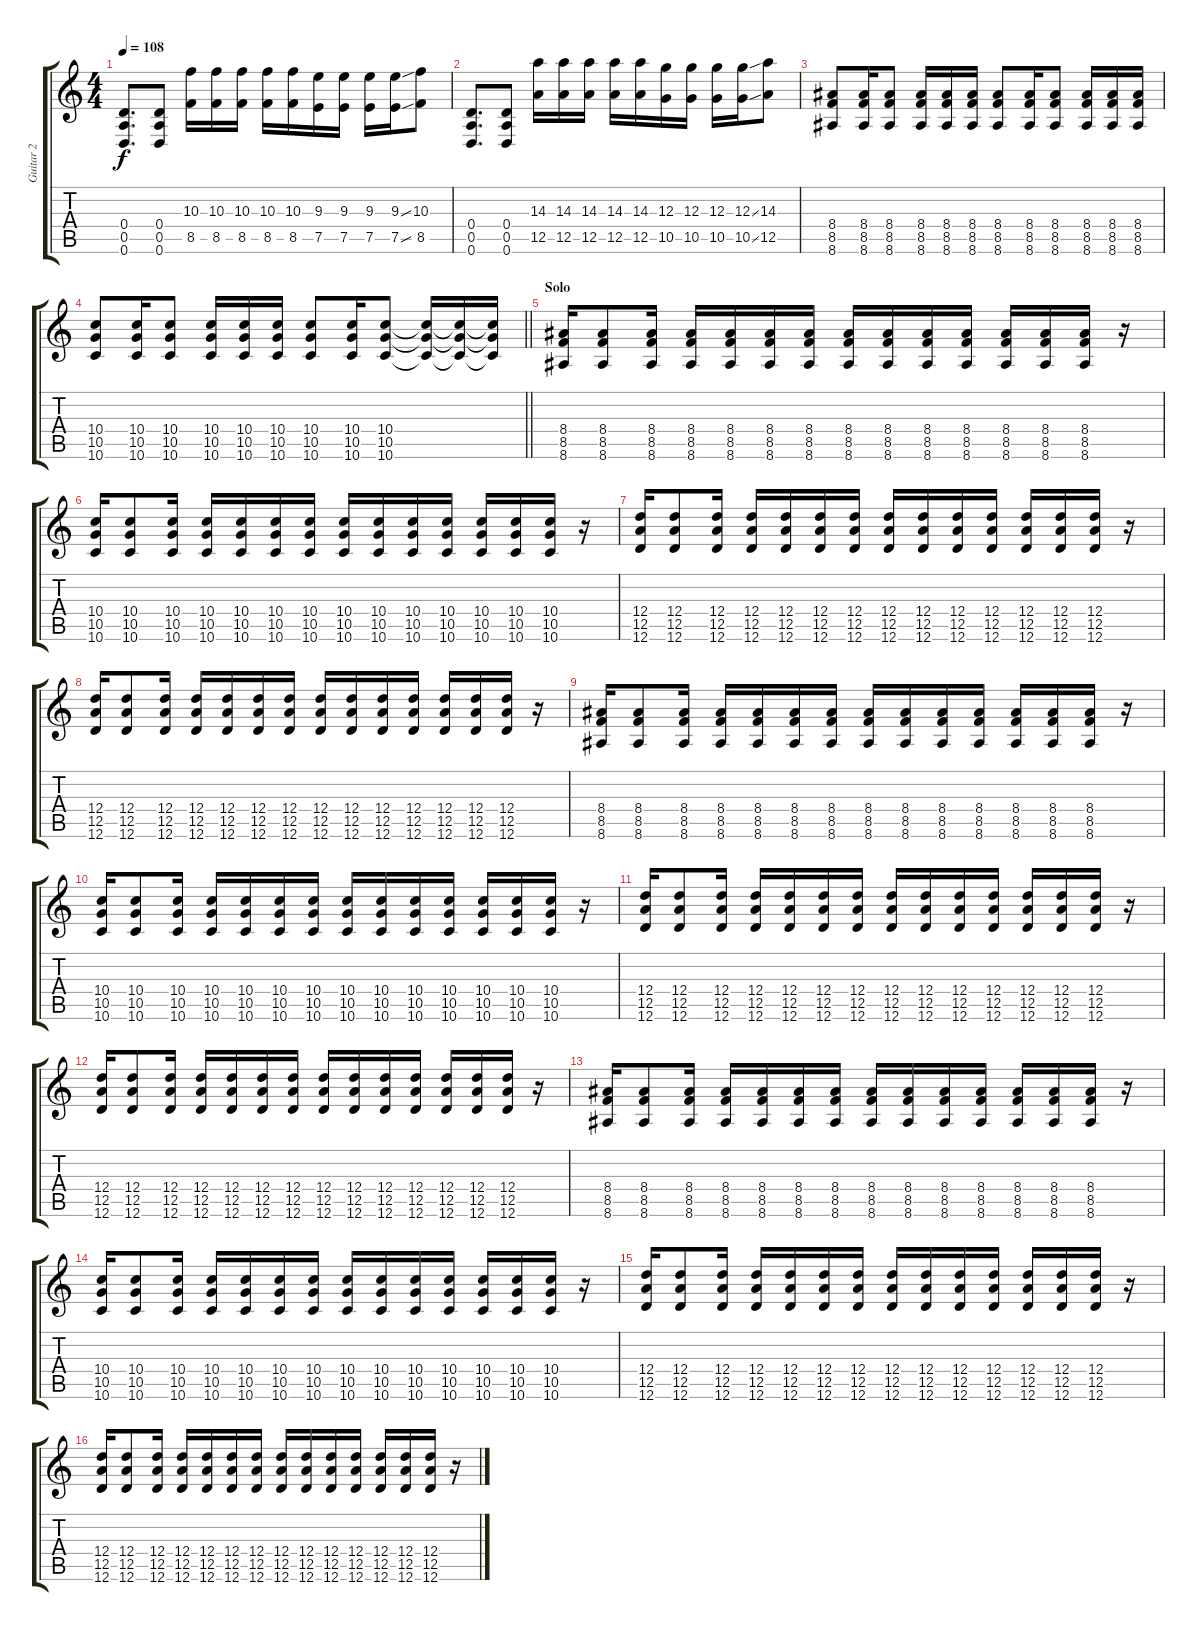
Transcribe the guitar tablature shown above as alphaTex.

\track ("Guitar 2" "Guitar 2") {instrument distortionguitar}
\staff {score tabs}
\tuning (E4 B3 G3 D3 A2 D2) {hide}
\ts (4 4)
\tempo 108
\clef g2
\ks c
(0.4 0.5 0.6).8{d dy f} (0.4 0.5 0.6).8 (10.3 8.5).16 (10.3 8.5).16 (10.3 8.5).16 (10.3 8.5).16 (10.3 8.5).16 (9.3 7.5).16 (9.3 7.5).16 (9.3 7.5).16 (9.3{ss} 7.5{ss}).16 (10.3 8.5).8 |
(0.4 0.5 0.6).8{d} (0.4 0.5 0.6).8 (14.3 12.5).16 (14.3 12.5).16 (14.3 12.5).16 (14.3 12.5).16 (14.3 12.5).16 (12.3 10.5).16 (12.3 10.5).16 (12.3 10.5).16 (12.3{ss} 10.5{ss}).16 (14.3 12.5).8 |
(8.4 8.5 8.6).8 (8.4 8.5 8.6).16 (8.4 8.5 8.6).8 (8.4 8.5 8.6).16 (8.4 8.5 8.6).16 (8.4 8.5 8.6).16 (8.4 8.5 8.6).8 (8.4 8.5 8.6).16 (8.4 8.5 8.6).8 (8.4 8.5 8.6).16 (8.4 8.5 8.6).16 (8.4 8.5 8.6).16 |
\barLineRight lightlight
(10.4 10.5 10.6).8 (10.4 10.5 10.6).16 (10.4 10.5 10.6).8 (10.4 10.5 10.6).16 (10.4 10.5 10.6).16 (10.4 10.5 10.6).16 (10.4 10.5 10.6).8 (10.4 10.5 10.6).16 (10.4 10.5 10.6).8 (10.4{t} 10.5{t} 10.6{t}).16 (10.4{t} 10.5{t} 10.6{t}).16 (10.4{t} 10.5{t} 10.6{t}).16 |
\section ("" "Solo")
(8.4 8.5 8.6).16 (8.4 8.5 8.6).8 (8.4 8.5 8.6).16 (8.4 8.5 8.6).16 (8.4 8.5 8.6).16 (8.4 8.5 8.6).16 (8.4 8.5 8.6).16 (8.4 8.5 8.6).16 (8.4 8.5 8.6).16 (8.4 8.5 8.6).16 (8.4 8.5 8.6).16 (8.4 8.5 8.6).16 (8.4 8.5 8.6).16 (8.4 8.5 8.6).16 r.16 |
(10.4 10.5 10.6).16 (10.4 10.5 10.6).8 (10.4 10.5 10.6).16 (10.4 10.5 10.6).16 (10.4 10.5 10.6).16 (10.4 10.5 10.6).16 (10.4 10.5 10.6).16 (10.4 10.5 10.6).16 (10.4 10.5 10.6).16 (10.4 10.5 10.6).16 (10.4 10.5 10.6).16 (10.4 10.5 10.6).16 (10.4 10.5 10.6).16 (10.4 10.5 10.6).16 r.16 |
(12.4 12.5 12.6).16 (12.4 12.5 12.6).8 (12.4 12.5 12.6).16 (12.4 12.5 12.6).16 (12.4 12.5 12.6).16 (12.4 12.5 12.6).16 (12.4 12.5 12.6).16 (12.4 12.5 12.6).16 (12.4 12.5 12.6).16 (12.4 12.5 12.6).16 (12.4 12.5 12.6).16 (12.4 12.5 12.6).16 (12.4 12.5 12.6).16 (12.4 12.5 12.6).16 r.16 |
(12.4 12.5 12.6).16 (12.4 12.5 12.6).8 (12.4 12.5 12.6).16 (12.4 12.5 12.6).16 (12.4 12.5 12.6).16 (12.4 12.5 12.6).16 (12.4 12.5 12.6).16 (12.4 12.5 12.6).16 (12.4 12.5 12.6).16 (12.4 12.5 12.6).16 (12.4 12.5 12.6).16 (12.4 12.5 12.6).16 (12.4 12.5 12.6).16 (12.4 12.5 12.6).16 r.16 |
(8.4 8.5 8.6).16 (8.4 8.5 8.6).8 (8.4 8.5 8.6).16 (8.4 8.5 8.6).16 (8.4 8.5 8.6).16 (8.4 8.5 8.6).16 (8.4 8.5 8.6).16 (8.4 8.5 8.6).16 (8.4 8.5 8.6).16 (8.4 8.5 8.6).16 (8.4 8.5 8.6).16 (8.4 8.5 8.6).16 (8.4 8.5 8.6).16 (8.4 8.5 8.6).16 r.16 |
(10.4 10.5 10.6).16 (10.4 10.5 10.6).8 (10.4 10.5 10.6).16 (10.4 10.5 10.6).16 (10.4 10.5 10.6).16 (10.4 10.5 10.6).16 (10.4 10.5 10.6).16 (10.4 10.5 10.6).16 (10.4 10.5 10.6).16 (10.4 10.5 10.6).16 (10.4 10.5 10.6).16 (10.4 10.5 10.6).16 (10.4 10.5 10.6).16 (10.4 10.5 10.6).16 r.16 |
(12.4 12.5 12.6).16 (12.4 12.5 12.6).8 (12.4 12.5 12.6).16 (12.4 12.5 12.6).16 (12.4 12.5 12.6).16 (12.4 12.5 12.6).16 (12.4 12.5 12.6).16 (12.4 12.5 12.6).16 (12.4 12.5 12.6).16 (12.4 12.5 12.6).16 (12.4 12.5 12.6).16 (12.4 12.5 12.6).16 (12.4 12.5 12.6).16 (12.4 12.5 12.6).16 r.16 |
(12.4 12.5 12.6).16 (12.4 12.5 12.6).8 (12.4 12.5 12.6).16 (12.4 12.5 12.6).16 (12.4 12.5 12.6).16 (12.4 12.5 12.6).16 (12.4 12.5 12.6).16 (12.4 12.5 12.6).16 (12.4 12.5 12.6).16 (12.4 12.5 12.6).16 (12.4 12.5 12.6).16 (12.4 12.5 12.6).16 (12.4 12.5 12.6).16 (12.4 12.5 12.6).16 r.16 |
(8.4 8.5 8.6).16 (8.4 8.5 8.6).8 (8.4 8.5 8.6).16 (8.4 8.5 8.6).16 (8.4 8.5 8.6).16 (8.4 8.5 8.6).16 (8.4 8.5 8.6).16 (8.4 8.5 8.6).16 (8.4 8.5 8.6).16 (8.4 8.5 8.6).16 (8.4 8.5 8.6).16 (8.4 8.5 8.6).16 (8.4 8.5 8.6).16 (8.4 8.5 8.6).16 r.16 |
(10.4 10.5 10.6).16 (10.4 10.5 10.6).8 (10.4 10.5 10.6).16 (10.4 10.5 10.6).16 (10.4 10.5 10.6).16 (10.4 10.5 10.6).16 (10.4 10.5 10.6).16 (10.4 10.5 10.6).16 (10.4 10.5 10.6).16 (10.4 10.5 10.6).16 (10.4 10.5 10.6).16 (10.4 10.5 10.6).16 (10.4 10.5 10.6).16 (10.4 10.5 10.6).16 r.16 |
(12.4 12.5 12.6).16 (12.4 12.5 12.6).8 (12.4 12.5 12.6).16 (12.4 12.5 12.6).16 (12.4 12.5 12.6).16 (12.4 12.5 12.6).16 (12.4 12.5 12.6).16 (12.4 12.5 12.6).16 (12.4 12.5 12.6).16 (12.4 12.5 12.6).16 (12.4 12.5 12.6).16 (12.4 12.5 12.6).16 (12.4 12.5 12.6).16 (12.4 12.5 12.6).16 r.16 |
(12.4 12.5 12.6).16 (12.4 12.5 12.6).8 (12.4 12.5 12.6).16 (12.4 12.5 12.6).16 (12.4 12.5 12.6).16 (12.4 12.5 12.6).16 (12.4 12.5 12.6).16 (12.4 12.5 12.6).16 (12.4 12.5 12.6).16 (12.4 12.5 12.6).16 (12.4 12.5 12.6).16 (12.4 12.5 12.6).16 (12.4 12.5 12.6).16 (12.4 12.5 12.6).16 r.16
